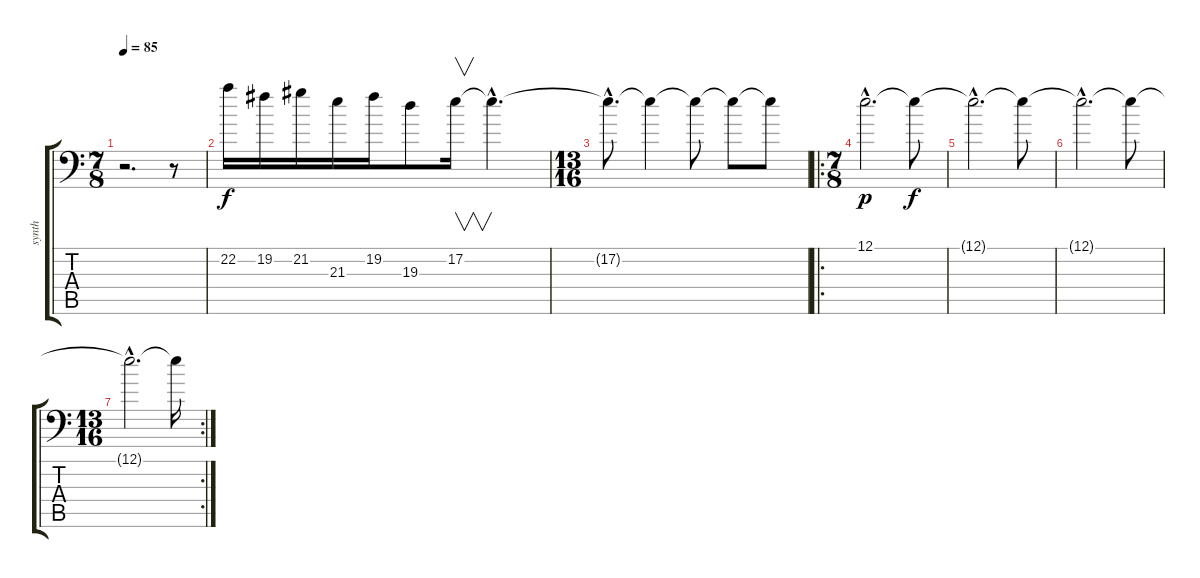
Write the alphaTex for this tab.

\track ("synth" "synth") {instrument lead2sawtooth}
\staff {score tabs}
\tuning (E4 B3 G3 D3 A1 E1) {hide}
\ts (7 8)
\tempo 85
\clef f4
\ks c
r.2{d dy f} r.8 |
22.2.16 19.2.16 21.2.16 21.3.16 19.2.16 19.3.8 17.2.16{v} 17.2{hac t}.4{d} |
\ts (13 16)
17.2{hac t}.8{d} 17.2{t}.4 17.2{t}.8 17.2{t}.8 17.2{t}.8 |
\ro
\ts (7 8)
12.1{hac}.2{d dy p} 12.1{t}.8{dy f} |
12.1{hac t}.2{d} 12.1{t}.8 |
12.1{hac t}.2{d} 12.1{t}.8 |
\rc 2
\ts (13 16)
12.1{hac t}.2{d} 12.1{t}.16
